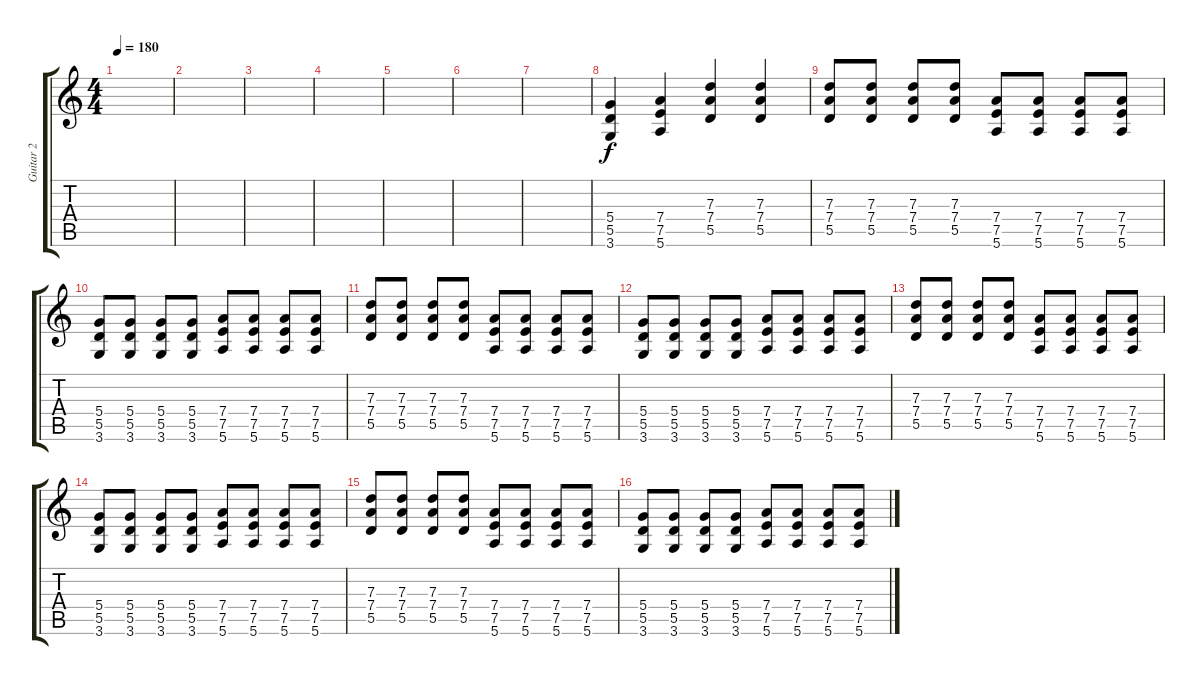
\track ("Guitar 2" "Guitar 2") {instrument distortionguitar}
\staff {score tabs}
\tuning (E4 B3 G3 D3 A2 E2) {hide}
\ts (4 4)
\tempo 180
\clef g2
\ks c
|
|
|
|
|
|
|
(5.4 5.5 3.6).4 (7.4 7.5 5.6).4 (7.3 7.4 5.5).4 (7.3 7.4 5.5).4 |
(7.3 7.4 5.5).8 (7.3 7.4 5.5).8 (7.3 7.4 5.5).8 (7.3 7.4 5.5).8 (7.4 7.5 5.6).8 (7.4 7.5 5.6).8 (7.4 7.5 5.6).8 (7.4 7.5 5.6).8 |
(5.4 5.5 3.6).8 (5.4 5.5 3.6).8 (5.4 5.5 3.6).8 (5.4 5.5 3.6).8 (7.4 7.5 5.6).8 (7.4 7.5 5.6).8 (7.4 7.5 5.6).8 (7.4 7.5 5.6).8 |
(7.3 7.4 5.5).8 (7.3 7.4 5.5).8 (7.3 7.4 5.5).8 (7.3 7.4 5.5).8 (7.4 7.5 5.6).8 (7.4 7.5 5.6).8 (7.4 7.5 5.6).8 (7.4 7.5 5.6).8 |
(5.4 5.5 3.6).8 (5.4 5.5 3.6).8 (5.4 5.5 3.6).8 (5.4 5.5 3.6).8 (7.4 7.5 5.6).8 (7.4 7.5 5.6).8 (7.4 7.5 5.6).8 (7.4 7.5 5.6).8 |
(7.3 7.4 5.5).8 (7.3 7.4 5.5).8 (7.3 7.4 5.5).8 (7.3 7.4 5.5).8 (7.4 7.5 5.6).8 (7.4 7.5 5.6).8 (7.4 7.5 5.6).8 (7.4 7.5 5.6).8 |
(5.4 5.5 3.6).8 (5.4 5.5 3.6).8 (5.4 5.5 3.6).8 (5.4 5.5 3.6).8 (7.4 7.5 5.6).8 (7.4 7.5 5.6).8 (7.4 7.5 5.6).8 (7.4 7.5 5.6).8 |
(7.3 7.4 5.5).8 (7.3 7.4 5.5).8 (7.3 7.4 5.5).8 (7.3 7.4 5.5).8 (7.4 7.5 5.6).8 (7.4 7.5 5.6).8 (7.4 7.5 5.6).8 (7.4 7.5 5.6).8 |
(5.4 5.5 3.6).8 (5.4 5.5 3.6).8 (5.4 5.5 3.6).8 (5.4 5.5 3.6).8 (7.4 7.5 5.6).8 (7.4 7.5 5.6).8 (7.4 7.5 5.6).8 (7.4 7.5 5.6).8
